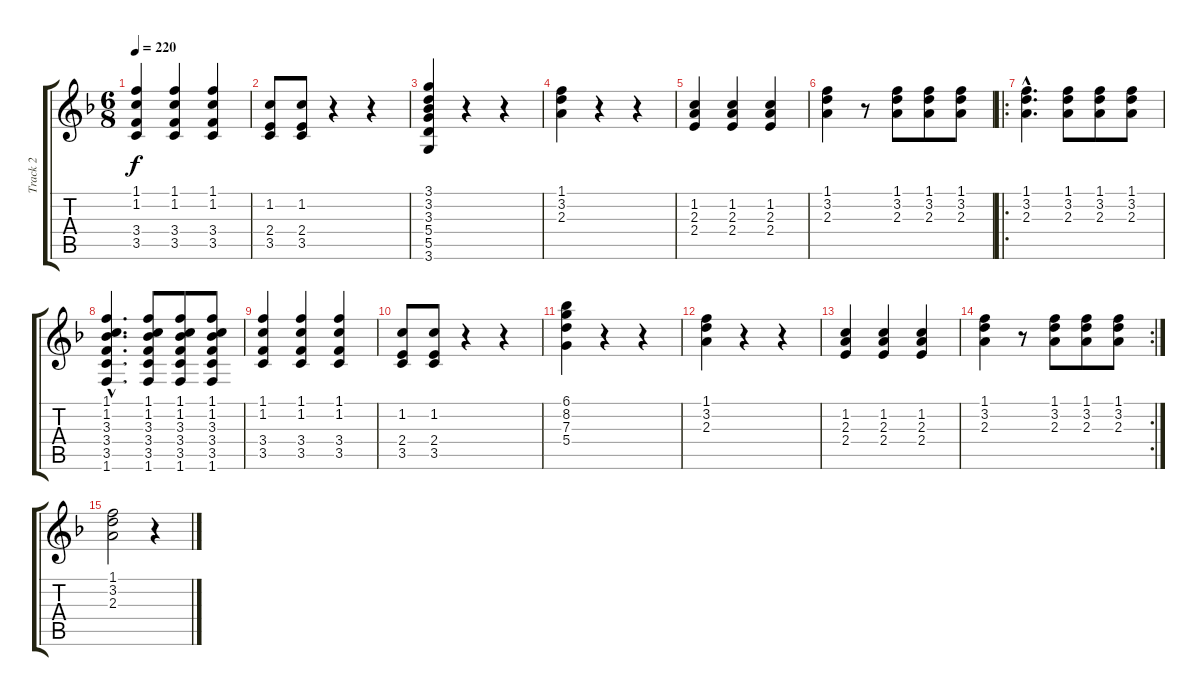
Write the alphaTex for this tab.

\track ("Track 2" "Track 2") {instrument acousticguitarsteel}
\staff {score tabs}
\tuning (E4 B3 G3 D3 A2 E2) {hide}
\ts (6 8)
\tempo 220
\clef g2
\ks f
(1.1 1.2 3.4 3.5).4{dy f} (1.1 1.2 3.4 3.5).4 (1.1 1.2 3.4 3.5).4 |
(1.2 2.4 3.5).8 (1.2 2.4 3.5).8 r.4 r.4 |
(3.1 3.2 3.3 5.4 5.5 3.6).4 r.4 r.4 |
(1.1 3.2 2.3).4 r.4 r.4 |
(1.2 2.3 2.4).4 (1.2 2.3 2.4).4 (1.2 2.3 2.4).4 |
(1.1 3.2 2.3).4 r.8 (1.1 3.2 2.3).8 (1.1 3.2 2.3).8 (1.1 3.2 2.3).8 |
\ro
(1.1{hac} 3.2{hac} 2.3{hac}).4{d} (1.1 3.2 2.3).8 (1.1 3.2 2.3).8 (1.1 3.2 2.3).8 |
(1.1{hac} 1.2{hac} 3.3{hac} 3.4{hac} 3.5{hac} 1.6{hac}).4{d} (1.1 1.2 3.3 3.4 3.5 1.6).8 (1.1 1.2 3.3 3.4 3.5 1.6).8 (1.1 1.2 3.3 3.4 3.5 1.6).8 |
(1.1 1.2 3.4 3.5).4 (1.1 1.2 3.4 3.5).4 (1.1 1.2 3.4 3.5).4 |
(1.2 2.4 3.5).8 (1.2 2.4 3.5).8 r.4 r.4 |
(6.1 8.2 7.3 5.4).4 r.4 r.4 |
(1.1 3.2 2.3).4 r.4 r.4 |
(1.2 2.3 2.4).4 (1.2 2.3 2.4).4 (1.2 2.3 2.4).4 |
\rc 2
(1.1 3.2 2.3).4 r.8 (1.1 3.2 2.3).8 (1.1 3.2 2.3).8 (1.1 3.2 2.3).8 |
(1.1 3.2 2.3).2 r.4
